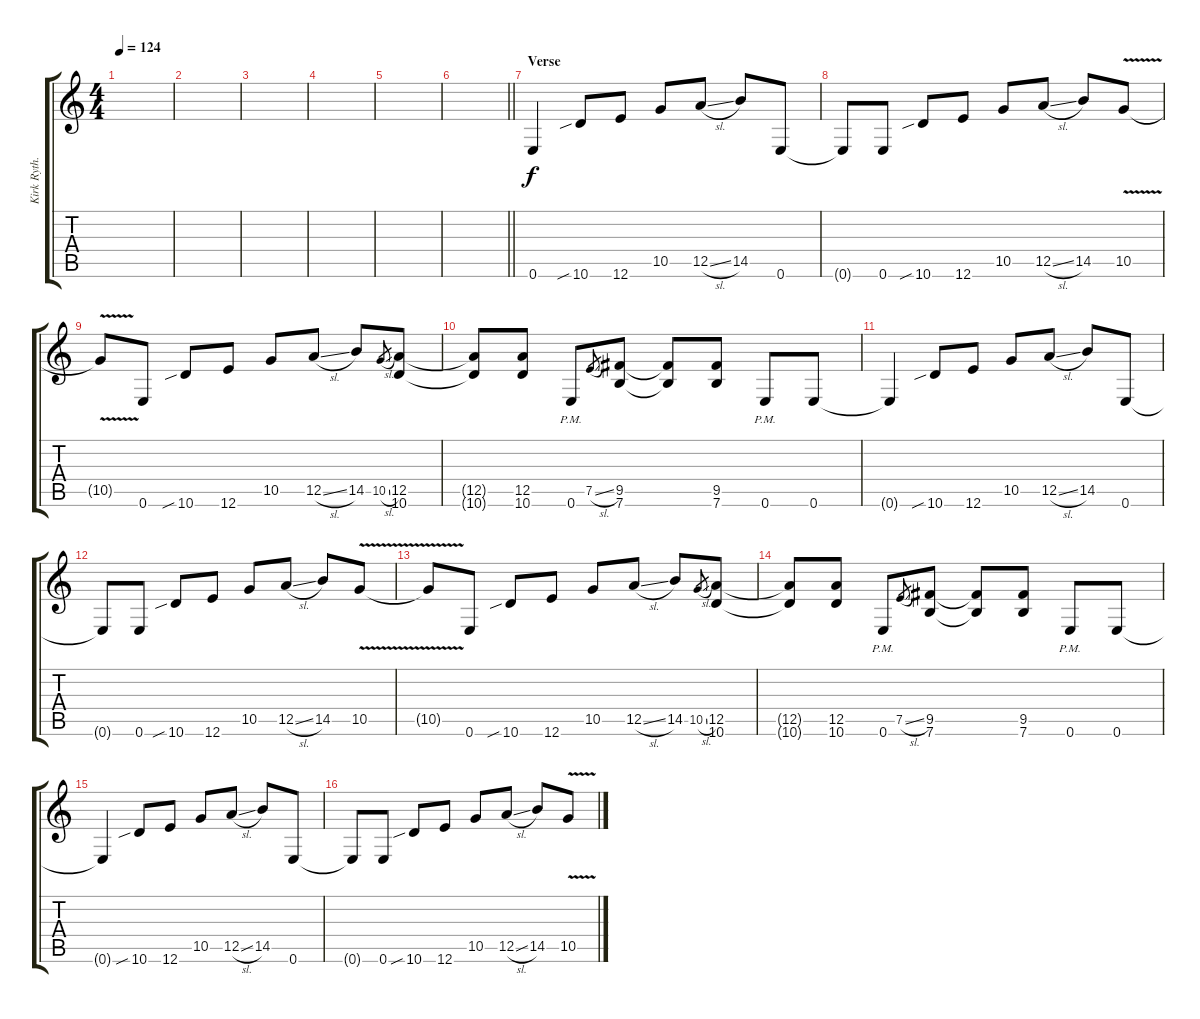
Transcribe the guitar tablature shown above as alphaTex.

\track ("Kirk Ryth." "Kirk Ryth.") {instrument distortionguitar}
\staff {score tabs}
\tuning (E4 B3 G3 D3 A2 E2) {hide}
\ts (4 4)
\tempo 124
\clef g2
\ks c
|
|
|
|
|
\barLineRight lightlight
|
\section ("" "Verse")
0.6.4{volume 16} 10.6{sib}.8 12.6.8 10.5.8 12.5{sl}.8 14.5.8 0.6.8 |
0.6{t}.8 0.6.8 10.6{sib}.8 12.6.8 10.5.8 12.5{sl}.8 14.5.8 10.5{v}.8 |
10.5{t}.8 0.6.8 10.6{sib}.8 12.6.8 10.5.8 12.5{sl}.8 14.5.8 10.5{sl}.8{gr} (12.5 10.6).8 |
(12.5{t} 10.6{t}).8 (12.5 10.6).8 0.6{pm}.8 7.5{sl}.8{gr} (9.5 7.6).8 (9.5{t} 7.6{t}).8 (9.5 7.6).8 0.6{pm}.8 0.6.8 |
0.6{t}.4 10.6{sib}.8 12.6.8 10.5.8 12.5{sl}.8 14.5.8 0.6.8 |
0.6{t}.8 0.6.8 10.6{sib}.8 12.6.8 10.5.8 12.5{sl}.8 14.5.8 10.5{v}.8 |
10.5{t}.8 0.6.8 10.6{sib}.8 12.6.8 10.5.8 12.5{sl}.8 14.5.8 10.5{sl}.8{gr} (12.5 10.6).8 |
(12.5{t} 10.6{t}).8 (12.5 10.6).8 0.6{pm}.8 7.5{sl}.8{gr} (9.5 7.6).8 (9.5{t} 7.6{t}).8 (9.5 7.6).8 0.6{pm}.8 0.6.8 |
0.6{t}.4 10.6{sib}.8 12.6.8 10.5.8 12.5{sl}.8 14.5.8 0.6.8 |
0.6{t}.8 0.6.8 10.6{sib}.8 12.6.8 10.5.8 12.5{sl}.8 14.5.8 10.5{v}.8
